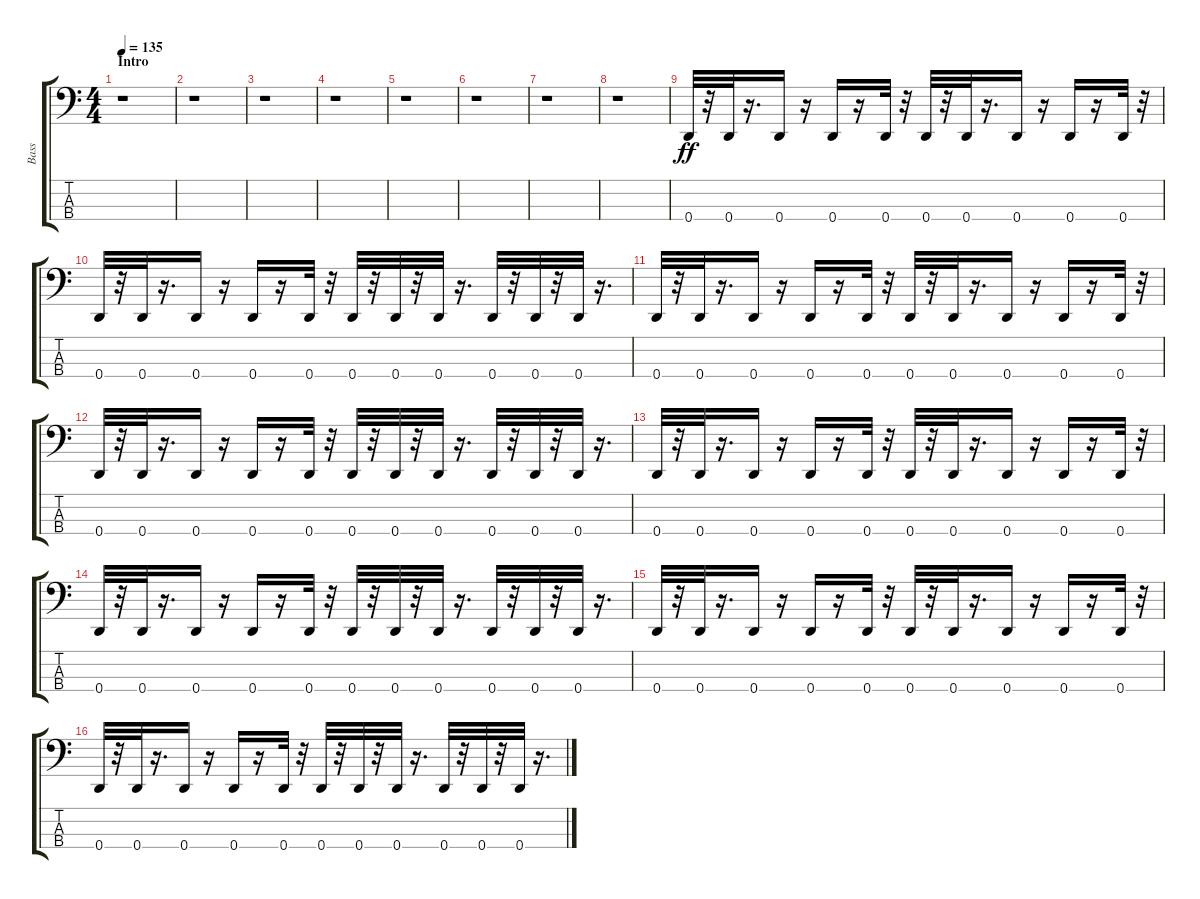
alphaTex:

\track ("Bass" "Bass") {instrument electricbasspick}
\staff {score tabs}
\tuning (G2 D2 A1 D1) {hide}
\ts (4 4)
\section ("" "Intro")
\tempo 135
\clef f4
\ks c
r.1{dy ff instrument electricbasspick} |
r.1 |
r.1 |
r.1 |
r.1 |
r.1 |
r.1 |
r.1 |
0.4.32 r.32 0.4.32 r.16{d} 0.4.16 r.16 0.4.16 r.16 0.4.32 r.32 0.4.32 r.32 0.4.32 r.16{d} 0.4.16 r.16 0.4.16 r.16 0.4.32 r.32 |
0.4.32 r.32 0.4.32 r.16{d} 0.4.16 r.16 0.4.16 r.16 0.4.32 r.32 0.4.32 r.32 0.4.32 r.32 0.4.32 r.16{d} 0.4.32 r.32 0.4.32 r.32 0.4.32 r.16{d} |
0.4.32 r.32 0.4.32 r.16{d} 0.4.16 r.16 0.4.16 r.16 0.4.32 r.32 0.4.32 r.32 0.4.32 r.16{d} 0.4.16 r.16 0.4.16 r.16 0.4.32 r.32 |
0.4.32 r.32 0.4.32 r.16{d} 0.4.16 r.16 0.4.16 r.16 0.4.32 r.32 0.4.32 r.32 0.4.32 r.32 0.4.32 r.16{d} 0.4.32 r.32 0.4.32 r.32 0.4.32 r.16{d} |
0.4.32 r.32 0.4.32 r.16{d} 0.4.16 r.16 0.4.16 r.16 0.4.32 r.32 0.4.32 r.32 0.4.32 r.16{d} 0.4.16 r.16 0.4.16 r.16 0.4.32 r.32 |
0.4.32 r.32 0.4.32 r.16{d} 0.4.16 r.16 0.4.16 r.16 0.4.32 r.32 0.4.32 r.32 0.4.32 r.32 0.4.32 r.16{d} 0.4.32 r.32 0.4.32 r.32 0.4.32 r.16{d} |
0.4.32 r.32 0.4.32 r.16{d} 0.4.16 r.16 0.4.16 r.16 0.4.32 r.32 0.4.32 r.32 0.4.32 r.16{d} 0.4.16 r.16 0.4.16 r.16 0.4.32 r.32 |
0.4.32 r.32 0.4.32 r.16{d} 0.4.16 r.16 0.4.16 r.16 0.4.32 r.32 0.4.32 r.32 0.4.32 r.32 0.4.32 r.16{d} 0.4.32 r.32 0.4.32 r.32 0.4.32 r.16{d}
